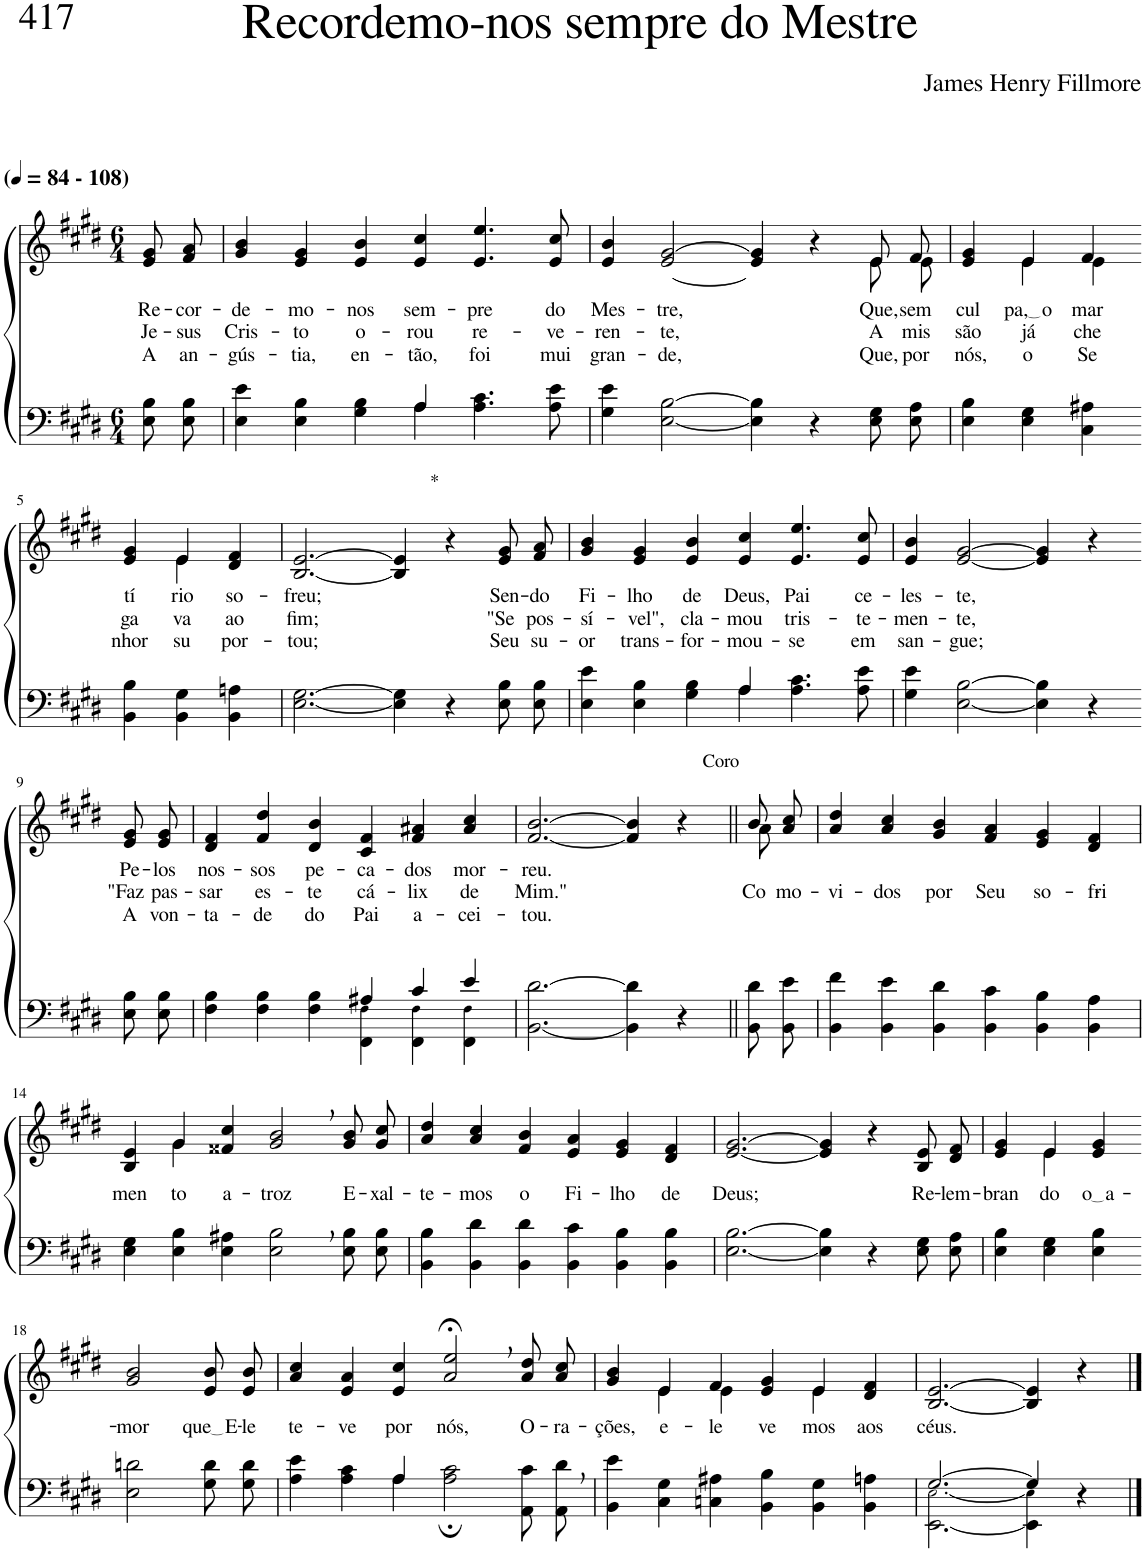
**kern	**kern	**text	**text	**text
*part2	*part1	*part1	*part1	*part1
*staff2	*staff1	*staff1	*staff1	*staff1
*I"Parte III e IV	*I"Parte I e II	*	*	*
*clefF4	*clefG2	*	*	*
*Trd1c2	*Trd1c2	*	*	*
*k[f#c#g#d#]	*k[f#c#g#d#]	*	*	*
*M6/4	*M6/4	*	*	*
*MM84	*MM84	*	*	*
=1	=1	=1	=1	=1
!	!LO:TX:a:B:t=(	!	!	!
!	!LO:TX:a:B:t=- 108)	!	!	!
!	!	!LO:LY:b	!LO:LY:b	!LO:LY:b
8E\ 8B\L	8e/ 8g#/L	Re-	Je-	A
!	!	!LO:LY:b	!LO:LY:b	!LO:LY:b
8E\ 8B\J	8f#/ 8a/J	-cor-	-sus	an-
=2	=2	=2	=2	=2
*^	*	*	*	*
!	!	!	!LO:LY:b	!LO:LY:b	!LO:LY:b
4E\ 4e\	2.ryy	4g#/ 4b/	-de-	Cris-	-gús-
!	!	!	!LO:LY:b	!LO:LY:b	!LO:LY:b
4E\ 4B\	.	4e/ 4g#/	-mo-	-to	-tia,
!	!	!	!LO:LY:b	!LO:LY:b	!LO:LY:b
4G#\ 4B\	.	4e/ 4b/	-nos	o-	en-
!	!	!	!LO:LY:b	!LO:LY:b	!LO:LY:b
4A\	4A/	4e/ 4cc#/	sem-	-rou	-tão,
!	!	!	!LO:LY:b	!LO:LY:b	!LO:LY:b
4.A\ 4.c#\	2ryy	4.e/ 4.ee/	-pre	re-	foi
!	!	!	!LO:LY:b	!LO:LY:b	!LO:LY:b
8A\ 8e\	.	8e/ 8cc#/	do	-ve-	mui
*v	*v	*	*	*	*
=3	=3	=3	=3	=3
!	!	!LO:LY:b	!LO:LY:b	!LO:LY:b
*	*^	*	*	*
4G#\ 4e\	4e/ 4b/	4ryy	Mes-	-ren-	gran-
!	!	!	!LO:LY:b	!LO:LY:b	!LO:LY:b
*	*v	*v	*	*	*
[2E\ [2B\	[2e/ [2g#/	-tre,	-te,	-de,
4E\] 4B\]	4e/] 4g#/]	.	.	.
4r	4r	.	.	.
*	*^	*	*	*
!	!	!	!LO:LY:b	!LO:LY:b	!LO:LY:b
8E\ 8G#\L	8e/L	8e\L	Que,	A	Que,
!	!	!	!LO:LY:b	!LO:LY:b	!LO:LY:b
8E\ 8A\J	8f#/J	8e\J	sem	mis-	por
=4	=4	=4	=4	=4	=4
!	!	!	!LO:LY:b	!LO:LY:b	!LO:LY:b
4E\ 4B\	4e/ 4g#/	4ryy	cul-	-são	nós,
!	!	!	!LO:LY:b	!LO:LY:b	!LO:LY:b
4E\ 4G#\	4e/	4e\	pa, o	já	o
!	!	!	!LO:LY:b	!LO:LY:b	!LO:LY:b
4C#\ 4A#X\	4f#/	4e\	mar-	che-	Se-
!!LO:LB:g=z	!!
=5-	=5-	=5-	=5-	=5-	=5-
!	!	!	!LO:LY:b	!LO:LY:b	!LO:LY:b
4BB\ 4B\	4e/ 4g#/	4ryy	-tí-	-ga-	-nhor
!	!	!	!LO:LY:b	!LO:LY:b	!LO:LY:b
4BB\ 4G#\	4e/	4e\	-rio	-va	su-
!	!	!	!LO:LY:b	!LO:LY:b	!LO:LY:b
4BB\ 4An\	4d#/ 4f#/	4ryy	so-	ao	-por-
=6	=6	=6	=6	=6	=6
!	!	!	!LO:LY:b	!LO:LY:b	!LO:LY:b
*	*v	*v	*	*	*
[2.E\ [2.G#\	[2.B/ [2.e/	-freu;	fim;	-tou;
!	!LO:TX:a:t=*	!	!	!
4E\] 4G#\]	4B/] 4e/]	.	.	.
4r	4r	.	.	.
!	!	!LO:LY:b	!LO:LY:b	!LO:LY:b
8E\ 8B\L	8e/ 8g#/L	Sen-	"Se	Seu
!	!	!LO:LY:b	!LO:LY:b	!LO:LY:b
8E\ 8B\J	8f#/ 8a/J	-do	pos-	su-
=7	=7	=7	=7	=7
*^	*	*	*	*
!	!	!	!LO:LY:b	!LO:LY:b	!LO:LY:b
4E\ 4e\	2.ryy	4g#/ 4b/	Fi-	-sí-	-or
!	!	!	!LO:LY:b	!LO:LY:b	!LO:LY:b
4E\ 4B\	.	4e/ 4g#/	-lho	-vel",	trans-
!	!	!	!LO:LY:b	!LO:LY:b	!LO:LY:b
4G#\ 4B\	.	4e/ 4b/	de	cla-	-for-
!	!	!	!LO:LY:b	!LO:LY:b	!LO:LY:b
4A\	4A/	4e/ 4cc#/	Deus,	-mou	-mou-
!	!	!	!LO:LY:b	!LO:LY:b	!LO:LY:b
4.A\ 4.c#\	2ryy	4.e/ 4.ee/	Pai	tris-	-se
!	!	!	!LO:LY:b	!LO:LY:b	!LO:LY:b
8A\ 8e\	.	8e/ 8cc#/	ce-	-te-	em
*v	*v	*	*	*	*
=8	=8	=8	=8	=8
!	!	!LO:LY:b	!LO:LY:b	!LO:LY:b
4G#\ 4e\	4e/ 4b/	-les-	-men-	san-
!	!	!LO:LY:b	!LO:LY:b	!LO:LY:b
[2E\ [2B\	[2e/ [2g#/	-te,	-te,	-gue;
4E\] 4B\]	4e/] 4g#/]	.	.	.
4r	4r	.	.	.
!!LO:LB:g=z
=9-	=9-	=9-	=9-	=9-
!	!	!LO:LY:b	!LO:LY:b	!LO:LY:b
8E\ 8B\L	8e/ 8g#/L	Pe-	"Faz	A
!	!	!LO:LY:b	!LO:LY:b	!LO:LY:b
8E\ 8B\J	8e/ 8g#/J	-los	pas-	von-
=10	=10	=10	=10	=10
*^	*	*	*	*
!	!	!	!LO:LY:b	!LO:LY:b	!LO:LY:b
2.ryy	4F#\ 4B\	4d#/ 4f#/	nos-	-sar	-ta-
!	!	!	!LO:LY:b	!LO:LY:b	!LO:LY:b
.	4F#\ 4B\	4f#/ 4dd#/	-sos	es-	-de
!	!	!	!LO:LY:b	!LO:LY:b	!LO:LY:b
.	4F#\ 4B\	4d#/ 4b/	pe-	-te	do
!	!	!	!LO:LY:b	!LO:LY:b	!LO:LY:b
4A#X/	4FF#\ 4F#!\	4c#/ 4f#/	-ca-	cá-	Pai
!	!	!	!LO:LY:b	!LO:LY:b	!LO:LY:b
4c#/	4FF#\ 4F#!\	4f#/ 4a#X/	-dos	-lix	a-
!	!	!	!LO:LY:b	!LO:LY:b	!LO:LY:b
4e/	4FF#\ 4F#!\	4a#/ 4cc#/	mor-	de	-cei-
=11	=11	=11	=11	=11	=11
!	!	!	!LO:LY:b	!LO:LY:b	!LO:LY:b
*v	*v	*	*	*	*
[2.BB\ [2.d#\	[2.f#/ [2.b/	-reu.	Mim."	-tou.
4BB\] 4d#\]	4f#/] 4b/]	.	.	.
!	!LO:TX:a:t=Coro	!	!	!
4r	4r	.	.	.
=12||	=12||	=12||	=12||	=12||
*	*^	*	*	*
!	!	!	!	!LO:LY:b	!
8BB\ 8d#\L	8b\L	8a\	.	Co-	.
!	!	!	!	!LO:LY:b	!
8BB\ 8e\J	8a\ 8cc#\J	8ryy	.	-mo-	.
=13	=13	=13	=13	=13	=13
!	!	!	!	!LO:LY:b	!
*	*v	*v	*	*	*
4BB\ 4f#\	4a/ 4dd#/	.	-vi-	.
!	!	!	!LO:LY:b	!
4BB\ 4e\	4a/ 4cc#/	.	-dos	.
!	!	!	!LO:LY:b	!
4BB\ 4d#\	4g#/ 4b/	.	por	.
!	!	!	!LO:LY:b	!
4BB\ 4c#\	4f#/ 4a/	.	Seu	.
!	!	!	!LO:LY:b	!
4BB\ 4B\	4e/ 4g#/	.	so-	.
!	!	!	!LO:LY:b	!
4BB\ 4A\	4d#/ 4f#/	.	-fri-	.
!!LO:LB:g=z
=14	=14	=14	=14	=14
!	!	!LO:LY:b	!	!
*	*^	*	*	*
4E\ 4G#\	4B/ 4e/	4ryy	-men-	.	.
!	!	!	!LO:LY:b	!	!
4E\ 4B\	4g#/	4g#\	-to	.	.
!	!	!	!LO:LY:b	!	!
4E\ 4A#X\	4f##X/ 4cc#/	1ryy	a-	.	.
!	!	!	!LO:LY:b	!	!
2E\, 2B\,	2g#/, 2b/,	.	-troz	.	.
!	!	!	!LO:LY:b	!	!
8E\ 8B\L	8g#/ 8b/L	.	E-	.	.
!	!	!	!LO:LY:b	!	!
8E\ 8B\J	8g#/ 8cc#/J	.	-xal-	.	.
*	*v	*v	*	*	*
=15	=15	=15	=15	=15
!	!	!LO:LY:b	!	!
4BB\ 4B\	4a/ 4dd#/	-te-	.	.
!	!	!LO:LY:b	!	!
4BB\ 4d#\	4a/ 4cc#/	-mos	.	.
!	!	!LO:LY:b	!	!
4BB\ 4d#\	4f#/ 4b/	o	.	.
!	!	!LO:LY:b	!	!
4BB\ 4c#\	4e/ 4a/	Fi-	.	.
!	!	!LO:LY:b	!	!
4BB\ 4B\	4e/ 4g#/	-lho	.	.
!	!	!LO:LY:b	!	!
4BB\ 4B\	4d#/ 4f#/	de	.	.
=16	=16	=16	=16	=16
!	!	!LO:LY:b	!	!
[2.E\ [2.B\	[2.e/ [2.g#/	Deus;	.	.
4E\] 4B\]	4e/] 4g#/]	.	.	.
4r	4r	.	.	.
!	!	!LO:LY:b	!	!
8E\ 8G#\L	8B/ 8e/L	Re-	.	.
!	!	!LO:LY:b	!	!
8E\ 8A\J	8d#/ 8f#/J	-lem-	.	.
=17	=17	=17	=17	=17
!	!	!LO:LY:b	!	!
*	*^	*	*	*
4E\ 4B\	4e/ 4g#/	4ryy	-bran-	.	.
!	!	!	!LO:LY:b	!	!
4E\ 4G#\	4e/	4e\	-do	.	.
!	!	!	!LO:LY:b	!	!
4E\ 4B\	4e/ 4g#/	4ryy	o a	.	.
!!LO:LB:g=z
=18-	=18-	=18-	=18-	=18-	=18-
!	!	!	!LO:LY:b	!	!
*	*v	*v	*	*	*
2E\ 2dn\	2g#/ 2b/	-mor	.	.
!	!	!LO:LY:b	!	!
8G#\ 8d\L	8e/ 8b/L	que E	.	.
!	!	!LO:LY:b	!	!
8G#\ 8d\J	8e/ 8b/J	-le	.	.
=19	=19	=19	=19	=19
*^	*	*	*	*
!	!	!	!LO:LY:b	!	!
2ryy	4A\ 4e\	4a/ 4cc#/	te-	.	.
!	!	!	!LO:LY:b	!	!
.	4A\ 4c#\	4e/ 4a/	-ve	.	.
!	!	!	!LO:LY:b	!	!
4A/	4A\	4e/ 4cc#/	por	.	.
!	!	!	!LO:LY:b	!	!
2.ryy	2A\; 2c#\;	2a/;<, 2ee/;<,	nós,	.	.
!	!	!	!LO:LY:b	!	!
.	8AA\ 8c#\L	8a\ 8dd#\L	O-	.	.
!	!	!	!LO:LY:b	!	!
.	8AA\ 8d#\J	8a\ 8cc#\J	-ra-	.	.
=20	=20	=20	=20	=20	=20
!	!	!	!LO:LY:b	!	!
*v	*v	*^	*	*	*
4BB\ 4e\	4g#/ 4b/	4ryy	-ções,	.	.
!	!	!	!LO:LY:b	!	!
4C#\ 4G#\	4e/	4e\	e-	.	.
!	!	!	!LO:LY:b	!	!
4Cn\ 4A#X\	4f#/	4e\	-le-	.	.
!	!	!	!LO:LY:b	!	!
4BB\ 4B\	4e/ 4g#/	4ryy	-ve-	.	.
!	!	!	!LO:LY:b	!	!
4BB\ 4G#\	4e/	4e\	-mos	.	.
!	!	!	!LO:LY:b	!	!
4BB\ 4An\	4d#/ 4f#/	4ryy	aos	.	.
=21	=21	=21	=21	=21	=21
*^	*	*	*	*	*
!	!	!	!	!LO:LY:b	!	!
*	*	*v	*v	*	*	*
[2.G#/	[2.EE\ [2.E!\	[2.B/ [2.e/	céus.	.	.
4G#/]	4EE\] 4E!\]	4B/] 4e/]	.	.	.
4r	4ryy	4r	.	.	.
*v	*v	*	*	*	*
==	==	==	==	==
*-	*-	*-	*-	*-
